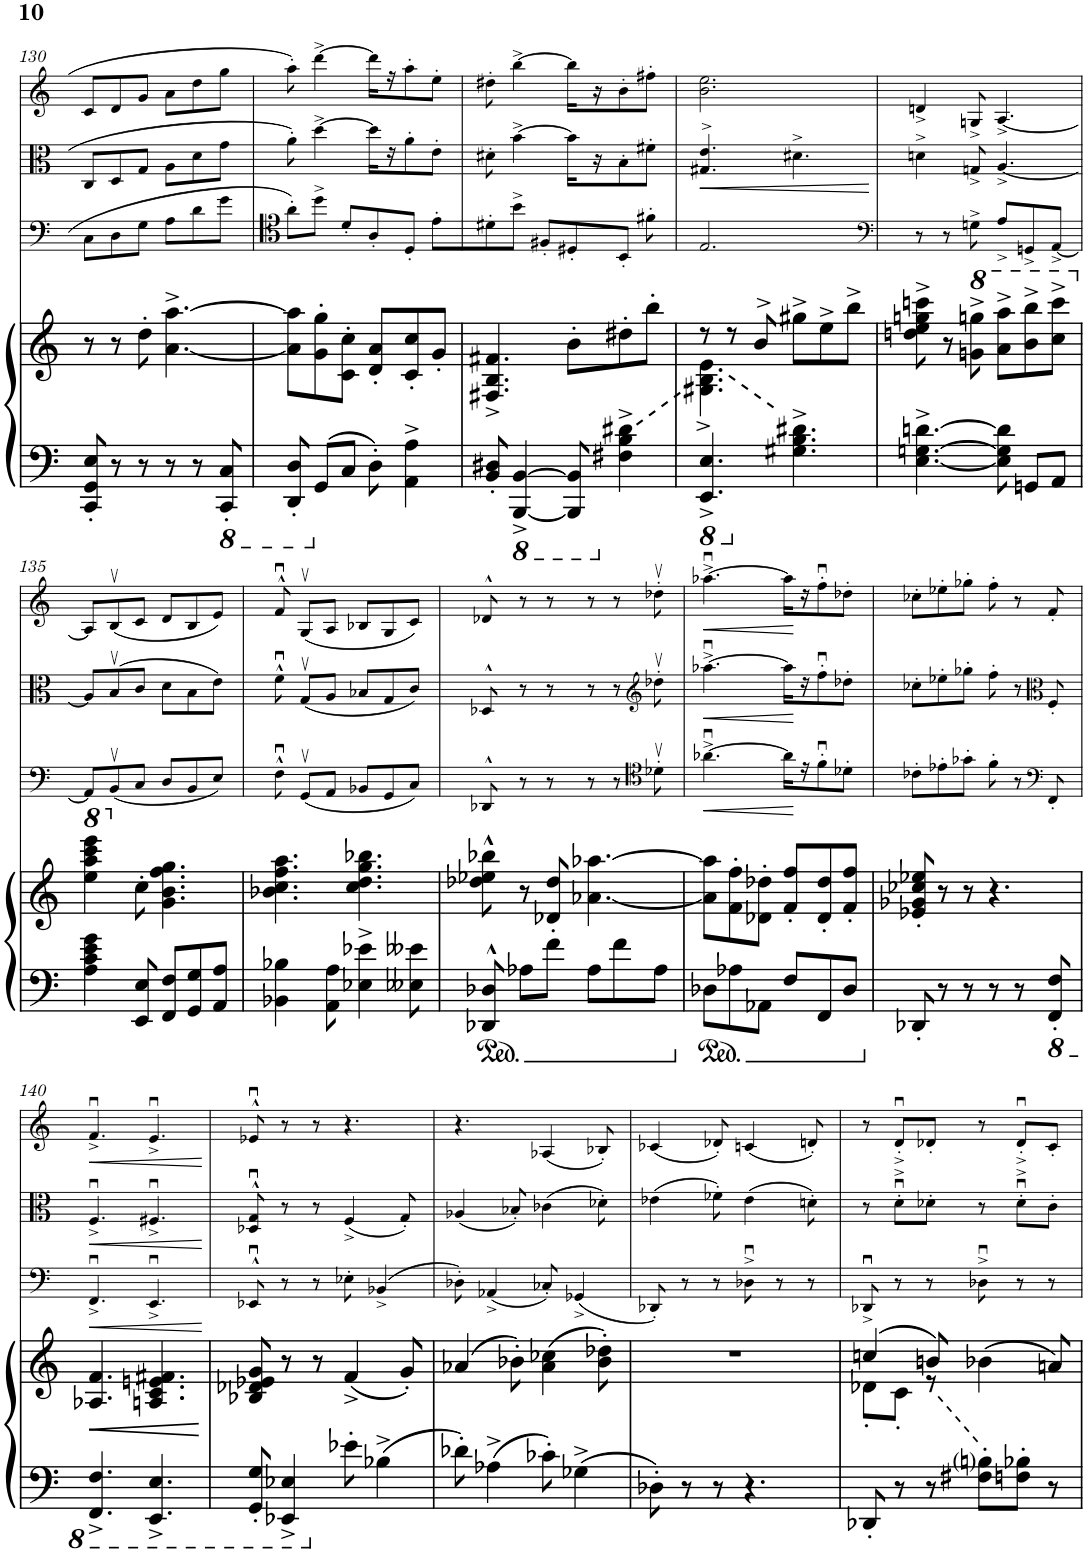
**kern	**kern	**dynam	**kern	**dynam	**kern	**dynam	**kern	**dynam
*part4	*part4	*part4	*part3	*part3	*part2	*part2	*part1	*part1
*staff5	*staff4	*staff4/5	*staff3	*staff3	*staff2	*staff2	*staff1	*staff1
*I"Piano	*	*	*I"Cello	*	*I"Viola	*	*I"Violin	*
*I'Pno	*	*	*	*	*	*	*	*
!!LO:PB:g=z
*clefF4	*clefG2	*	*clefF4	*	*clefC3	*	*clefG2	*
*k[]	*k[]	*	*k[]	*	*k[]	*	*k[]	*
*M6/8	*M6/8	*	*M6/8	*	*M6/8	*	*M6/8	*
=130	=130	=130	=130	=130	=130	=130	=130	=130
8CC/' 8GG/' 8E/'	8r	.	8C\L	.	8C/L	.	8c/L	.
8r	8r	.	8D\	.	8D/	.	8d/	.
8r	8dd'\	.	8G\J	.	8G/J	.	8g/J	.
8r	[4.a\^ [4.aa\^	.	8A\L	.	8A\L	.	8a\L	.
8r	.	.	8d\	.	8d\	.	8dd\	.
*8ba	*	*	*	*	*	*	*	*
8CCC/' 8CC/'	.	.	8g\J	.	8g\J	.	8gg\J	.
=131	=131	=131	=131	=131	=131	=131	=131	=131
8DDD/' 8DD/'	8a\]' 8aa\]'L	.	8a'\L	.	8a'\	.	8aa'\	.
*X8ba	*	*	*	*	*	*	*	*
8GG/L	8g\' 8gg\'	.	8dd^\J	.	[4dd^\	.	[4ddd^\	.
8C/J	8c\' 8cc\'J	.	8d'/L	.	.	.	.	.
8D'\	8d/' 8a/'L	.	8A'/	.	16dd\LL]	.	16ddd\LL]	.
.	.	.	.	.	16r	.	16r	.
4AA\^ 4A\^	8c/' 8cc/'	.	8D'/J	.	8a'\	.	8aa'\	.
.	8g'/J	.	8e'\L	.	8e'\J	.	8ee'\J	.
=132	=132	=132	=132	=132	=132	=132	=132	=132
8BB/' 8D#X/'	4.F#X/^ 4.B/^ 4.f#X/^	.	8d#X'\	.	8d#X'\	.	8dd#X'\	.
*8ba	*	*	*	*	*	*	*	*
[4BBBB/^ [4BBB/^	.	.	8b^\J	.	[4b^\	.	[4bb^\	.
.	.	.	8F#X'/L	.	.	.	.	.
8BBBB/] 8BBB/]	8b'\L	.	8D#X'/	.	16b\LL]	.	16bb\LL]	.
.	.	.	.	.	16r	.	16r	.
*X8ba	*	*	*	*	*	*	*	*
4F#X\^ 4B\^ 4d#X\^	8dd#X'\	.	8BB'/J	.	8B'\	.	8b'\	.
.	8bb'\J	.	8f#X'\	.	8f#X'\J	.	8ff#X'\J	.
=133	=133	=133	=133	=133	=133	=133	=133	=133
*8ba	*	*	*	*	*	*	*	*
*	*^	*	*	*	*	*	*	*
!	!	!	!	!	!	!	!LO:HP:b	!	!
4.EEE/^ 4.EE/^	8r	4.G#X\^ 4.B\^ 4.e\^	.	2.E/	.	4.G#X/^> 4.e/^>	<	2.b\ 2.ee\	.
.	8r	.	.	.	.	.	.	.	.
.	8b^/	.	.	.	.	.	.	.	.
*X8ba	*	*	*	*	*	*	*	*	*
4.G#X\^ 4.B\^ 4.d#X\^	8gg#X^\L	4.ryy	.	.	.	4.d#X^\	.	.	.
.	8ee^\	.	.	.	.	.	.	.	.
.	8bb^\J	.	.	.	.	.	.	.	.
*	*v	*v	*	*	*	*	*	*	*
.	.	.	.	.	.	[	.	.
=134	=134	=134	=134	=134	=134	=134	=134	=134
*	*	*	*clefF4	*	*	*	*	*
[4.E\^ [4.Gn\^ [4.dn\^	8ddn\^ 8ee\^ 8ggn\^ 8cccn\^	.	8r	.	4dn^\	.	4dn^/	.
.	8r	.	8r	.	.	.	.	.
*	*8va	*	*	*	*	*	*	*
.	8ggn\^ 8gggn\^	.	8Gn'~^\	.	8Gn'~^/	.	8Gn'~^/	.
8E\] 8G\] 8d\]	8aa\^ 8aaa\^L	.	8A'~^/L	.	[4.A^/	.	[4.A^/	.
8GGn'~/L	8bb\^ 8bbb\^	.	8GGn'~^/	.	.	.	.	.
8AA'~/J	8ccc\^ 8cccc\^J	.	[8AA'~^/J	.	.	.	.	.
!!LO:LB:g=z
=135	=135	=135	=135	=135	=135	=135	=135	=135
*	*X8va	*	*	*	*	*	*	*
*	*8va	*	*	*	*	*	*	*
4A\ 4c\ 4e\ 4g\	4eee\ 4aaa\ 4cccc\ 4eeee\	.	8AA/L]	.	8A/L]	.	8A/L]	.
.	.	.	(8BBv/	.	(8Bv/	.	(8Bv/	.
*	*X8va	*	*	*	*	*	*	*
8EE/ 8E/	8cc'\	.	8C/J	.	8c/J	.	8c/J	.
8FF/ 8F/L	4.g\ 4.b\ 4.ff\ 4.gg\	.	8D/L	.	8d\L	.	8d/L	.
8GG/ 8G/	.	.	8BB/	.	8B\	.	8B/	.
8AA/ 8A/J	.	.	8E/J)	.	8e\J)	.	8e/J)	.
=136	=136	=136	=136	=136	=136	=136	=136	=136
4BB-X\ 4B-X\	4.b-X\ 4.cc\ 4.ff\ 4.aa\	.	8Fu^^\	.	8fu^^\	.	8fu^^/	.
.	.	.	(8GGv/L	.	(8Gv/L	.	(8Gv/L	.
8AA\ 8A\	.	.	8AA/J	.	8A/J	.	8A/J	.
4E-X\^ 4e-X\^	4.cc\ 4.dd\ 4.gg\ 4.bb-X\	.	8BB-X/L	.	8B-X/L	.	8B-X/L	.
.	.	.	8GG/	.	8G/	.	8G/	.
8E--X\ 8e--X\	.	.	8C/J)	.	8c/J)	.	8c/J)	.
=137	=137	=137	=137	=137	=137	=137	=137	=137
8DD-X/^^ 8D-X/^^	8dd-X\^^ 8ee-X\^^ 8bb-X\^^	.	8DD-X^^/	.	8D-X^^/	.	8d-X^^/	.
8A-X\L	8r	.	8r	.	8r	.	8r	.
8f\J	8d-X/'< 8dd-/'<	.	8r	.	8r	.	8r	.
8A-\L	[4.a-X\ [4.aa-X\	.	8r	.	8r	.	8r	.
8f\	.	.	8r	.	8r	.	8r	.
*	*	*	*clefC4	*	*clefG2	*	*	*
8A-\J	.	.	8d-Xv'\	.	8dd-Xv'\	.	8dd-Xv'\	.
=138	=138	=138	=138	=138	=138	=138	=138	=138
!	!	!	!	!LO:HP:b	!	!LO:HP:b	!	!LO:HP:b
8D-X\L	8a-\] 8aa-\]L	.	[4.a-Xu^\	<	[4.aa-Xu^\	<	[4.aa-Xu^\	<
8A-X\	8f\' 8ff\'	.	.	.	.	.	.	.
8AA-X\J	8d-X\' 8dd-X\'J	.	.	.	.	.	.	.
8F/L	8f/' 8ff/'L	.	16a-\LL]	.	16aa-\LL]	.	16aa-\LL]	.
.	.	.	16r	[	16r	[	16r	[
8FF/	8d-/' 8dd-/'	.	8fu'\	.	8ffu'\	.	8ffu'\	.
8D-/J	8f/' 8ff/'J	.	8d-X'\J	.	8dd-X'\J	.	8dd-X'\J	.
=139	=139	=139	=139	=139	=139	=139	=139	=139
8DD-X'/	8e-X/' 8g-X/' 8cc-X/' 8ee-X/'	.	8c-X'\L	.	8cc-X'\L	.	8cc-X'\L	.
8r	8r	.	8e-X'\	.	8ee-X'\	.	8ee-X'\	.
8r	8r	.	8g-X'\J	.	8gg-X'\J	.	8gg-X'\J	.
8r	4.r	.	8f'\	.	8ff'\	.	8ff'\	.
8r	.	.	8r	.	8r	.	8r	.
*	*	*	*clefF4	*	*clefC3	*	*	*
*8ba	*	*	*	*	*	*	*	*
8FFF/' 8FF/'	.	.	8FF'/	.	8F'/	.	8f'/	.
!!LO:LB:g=z
=140	=140	=140	=140	=140	=140	=140	=140	=140
!	!	!LO:HP:b	!	!LO:HP:b	!	!LO:HP:b	!	!LO:HP:b
4.FFF/^ 4.FF/^	4.A-X/ 4.f/	<	4.FFu^/	<	4.Fu^/	<	4.fu^/	<
4.EEE/^ 4.EE/^	4.An/ 4.c/ 4.en/ 4.f#X/	.	4.EEu^/	.	4.F#Xu^/	.	4.eu^/	.
.	.	[	.	[	.	[	.	[
=141	=141	=141	=141	=141	=141	=141	=141	=141
8GGG/' 8GG/'	8B-X/ 8d-X/ 8e-X/ 8g/	.	8EE-Xu^^/	.	8D-X/u^^ 8G/u^^	.	8e-Xu^^/	.
4EEE-X/^ 4EE-X/^	8r	.	8r	.	8r	.	8r	.
.	8r	.	8r	.	8r	.	8r	.
*X8ba	*	*	*	*	*	*	*	*
8e-X'\	(4f^/	.	8E-X'\	.	(4F^/	.	4.r	.
4B-X^\	.	.	(4BB-X^/	.	.	.	.	.
.	8g'/)	.	.	.	8G'/)	.	.	.
=142	=142	=142	=142	=142	=142	=142	=142	=142
8d-X'\	(4a-X/	.	8D-X'\)	.	(4A-X/	.	4.r	.
4A-X^\	.	.	(4AA-X^/	.	.	.	.	.
.	8b-X'\)	.	.	.	8B-X'/)	.	.	.
8c-X'\	(4a-\ 4cc-X\	.	8C-X'/)	.	(4c-X\	.	(4A-X/	.
4G-X^\	.	.	(4GG-X^/	.	.	.	.	.
.	8b-\' 8dd-X\')	.	.	.	8d-X'\)	.	8B-X'/)	.
=143	=143	=143	=143	=143	=143	=143	=143	=143
8D-X'\	2.r	.	8DD-X'/)	.	(4e-X\	.	(4c-X/	.
8r	.	.	8r	.	.	.	.	.
8r	.	.	8r	.	8f-X'\)	.	8d-X'/)	.
4.r	.	.	8D-Xu^\	.	(4e-\	.	(4cn/	.
.	.	.	8r	.	.	.	.	.
.	.	.	8r	.	8dn'\)	.	8dn'/)	.
=144	=144	=144	=144	=144	=144	=144	=144	=144
*	*^	*	*	*	*	*	*	*
8DD-X'/	(4ccn/	8d-X'\L	.	8DD-Xu^/	.	8r	.	8r	.
8r	.	8c'\J	.	8r	.	8du'^\L	.	8du'^/L	.
8r	8bn/)	8r	.	8r	.	8d-X'\J	.	8d-X'/J	.
8F#X\' 8Bni\'L	(4b-X\	4.ryy	.	8D-Xu^\	.	8r	.	8r	.
8Fn\' 8B-X\'J	.	.	.	8r	.	8d-u'^\L	.	8d-u'^/L	.
8r	8an/)	.	.	8r	.	8c'\J	.	8c'/J	.
*	*v	*v	*	*	*	*	*	*	*
=	=	=	=	=	=	=	=	=
*-	*-	*-	*-	*-	*-	*-	*-	*-
